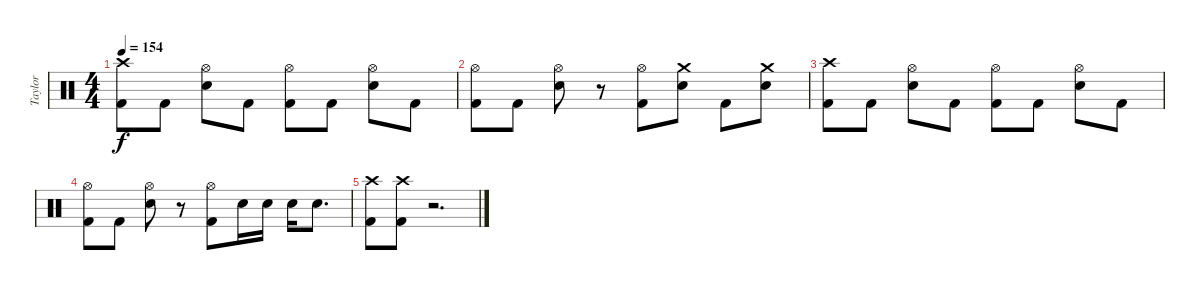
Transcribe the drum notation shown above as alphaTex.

\track ("Taylor" "Taylor") {instrument percussion}
\staff {score}
\articulation defaults
\ts (4 4)
\tempo 154
\clef neutral
\ks c
("Crash high (hit)" "Kick (hit) 2").8{dy f} "Kick (hit) 2".8 ("Hi-Hat (open)" "Snare (hit) 2").8 "Kick (hit) 2".8 ("Hi-Hat (open)" "Kick (hit) 2").8 "Kick (hit) 2".8 ("Hi-Hat (open)" "Snare (hit) 2").8 "Kick (hit) 2".8 |
("Hi-Hat (open)" "Kick (hit) 2").8 "Kick (hit) 2".8 ("Hi-Hat (open)" "Snare (hit) 2").8 r.8 ("Hi-Hat (open)" "Kick (hit) 2").8 ("Crash medium (hit)" "Snare (hit) 2").8 "Kick (hit) 2".8 ("Crash medium (hit)" "Snare (hit) 2").8 |
("Crash high (hit)" "Kick (hit) 2").8 "Kick (hit) 2".8 ("Hi-Hat (open)" "Snare (hit) 2").8 "Kick (hit) 2".8 ("Hi-Hat (open)" "Kick (hit) 2").8 "Kick (hit) 2".8 ("Hi-Hat (open)" "Snare (hit) 2").8 "Kick (hit) 2".8 |
("Hi-Hat (open)" "Kick (hit) 2").8 "Kick (hit) 2".8 ("Hi-Hat (open)" "Snare (hit) 2").8 r.8 ("Hi-Hat (open)" "Kick (hit) 2").8 "Snare (hit) 2".16 "Snare (hit) 2".16 "Snare (hit) 2".16 "Snare (hit) 2".8{d} |
("Crash high (hit)" "Kick (hit) 2").8 ("Crash high (hit)" "Kick (hit) 2").8 r.2{d}
